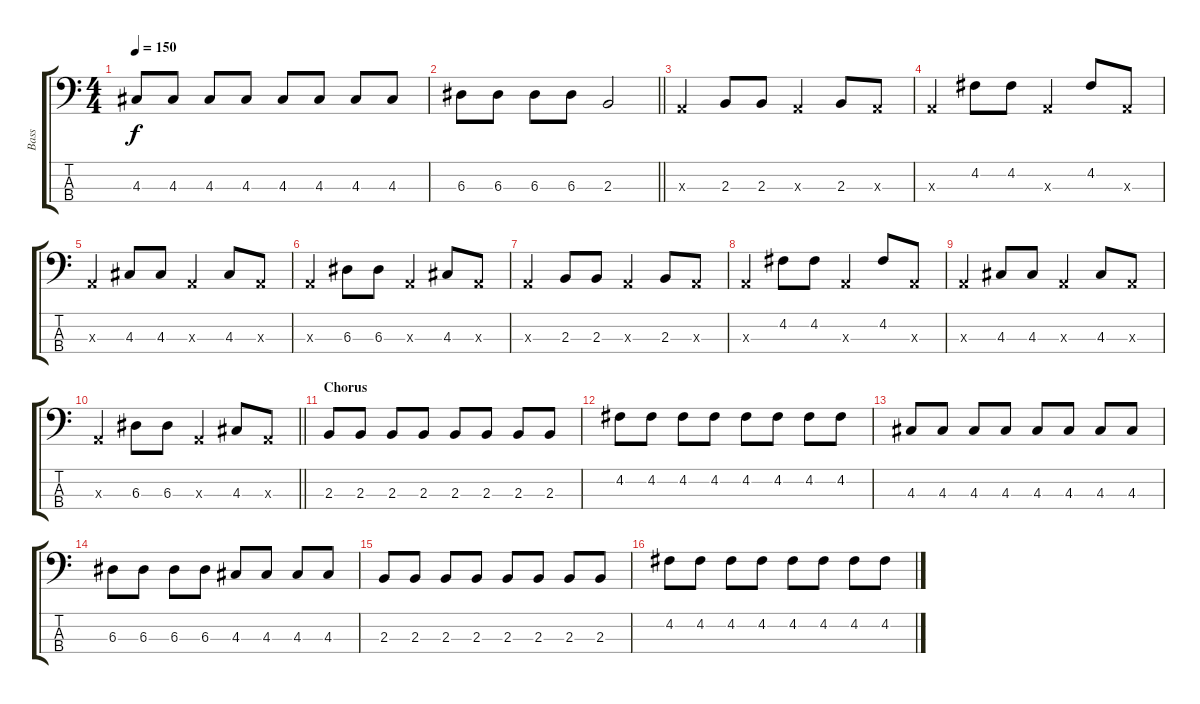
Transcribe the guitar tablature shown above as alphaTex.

\track ("Bass" "Bass") {instrument electricbassfinger}
\staff {score tabs}
\tuning (G2 D2 A1 E1) {hide}
\ts (4 4)
\tempo 150
\clef f4
\ks c
4.3.8{dy f} 4.3.8 4.3.8 4.3.8 4.3.8 4.3.8 4.3.8 4.3.8 |
\barLineRight lightlight
6.3.8 6.3.8 6.3.8 6.3.8 2.3.2 |
0.3{x}.4 2.3.8 2.3.8 0.3{x}.4 2.3.8 0.3{x}.8 |
0.3{x}.4 4.2.8 4.2.8 0.3{x}.4 4.2.8 0.3{x}.8 |
0.3{x}.4 4.3.8 4.3.8 0.3{x}.4 4.3.8 0.3{x}.8 |
0.3{x}.4 6.3.8 6.3.8 0.3{x}.4 4.3.8 0.3{x}.8 |
0.3{x}.4 2.3.8 2.3.8 0.3{x}.4 2.3.8 0.3{x}.8 |
0.3{x}.4 4.2.8 4.2.8 0.3{x}.4 4.2.8 0.3{x}.8 |
0.3{x}.4 4.3.8 4.3.8 0.3{x}.4 4.3.8 0.3{x}.8 |
\barLineRight lightlight
0.3{x}.4 6.3.8 6.3.8 0.3{x}.4 4.3.8 0.3{x}.8 |
\section ("" "Chorus")
2.3.8 2.3.8 2.3.8 2.3.8 2.3.8 2.3.8 2.3.8 2.3.8 |
4.2.8 4.2.8 4.2.8 4.2.8 4.2.8 4.2.8 4.2.8 4.2.8 |
4.3.8 4.3.8 4.3.8 4.3.8 4.3.8 4.3.8 4.3.8 4.3.8 |
6.3.8 6.3.8 6.3.8 6.3.8 4.3.8 4.3.8 4.3.8 4.3.8 |
2.3.8 2.3.8 2.3.8 2.3.8 2.3.8 2.3.8 2.3.8 2.3.8 |
4.2.8 4.2.8 4.2.8 4.2.8 4.2.8 4.2.8 4.2.8 4.2.8
